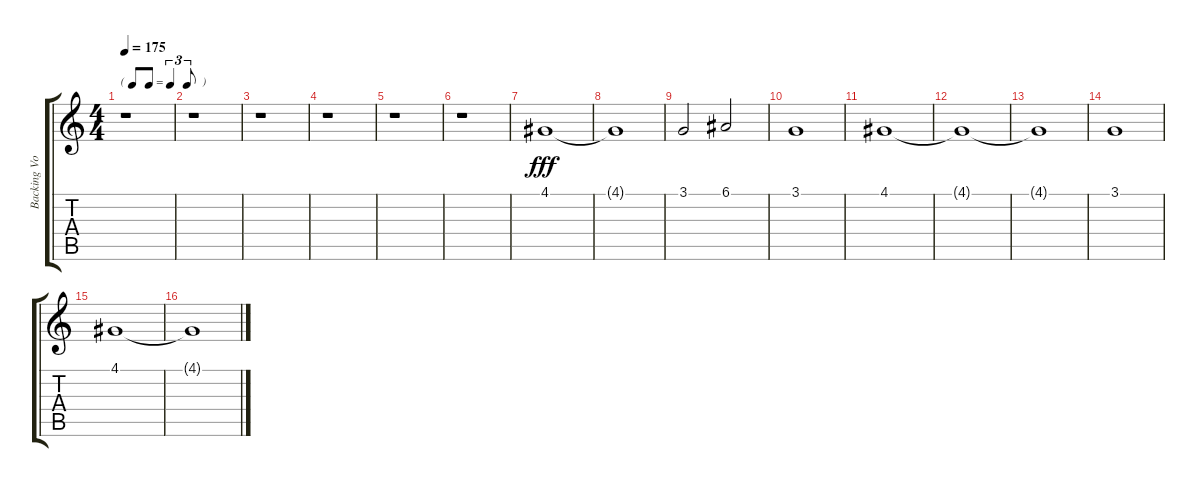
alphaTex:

\track ("Backing Vocals" "Backing Vo") {instrument drawbarorgan}
\staff {score tabs}
\tuning (E4 B3 G3 D3 A2 E2) {hide}
\ts (4 4)
\tf triplet8th
\tempo 175
\clef g2
\ks c
r.1{dy fff} |
r.1 |
r.1 |
r.1 |
r.1 |
r.1 |
4.1.1 |
4.1{t}.1 |
3.1.2 6.1.2 |
3.1.1 |
4.1.1 |
4.1{t}.1 |
4.1{t}.1 |
3.1.1 |
4.1.1 |
4.1{t}.1
